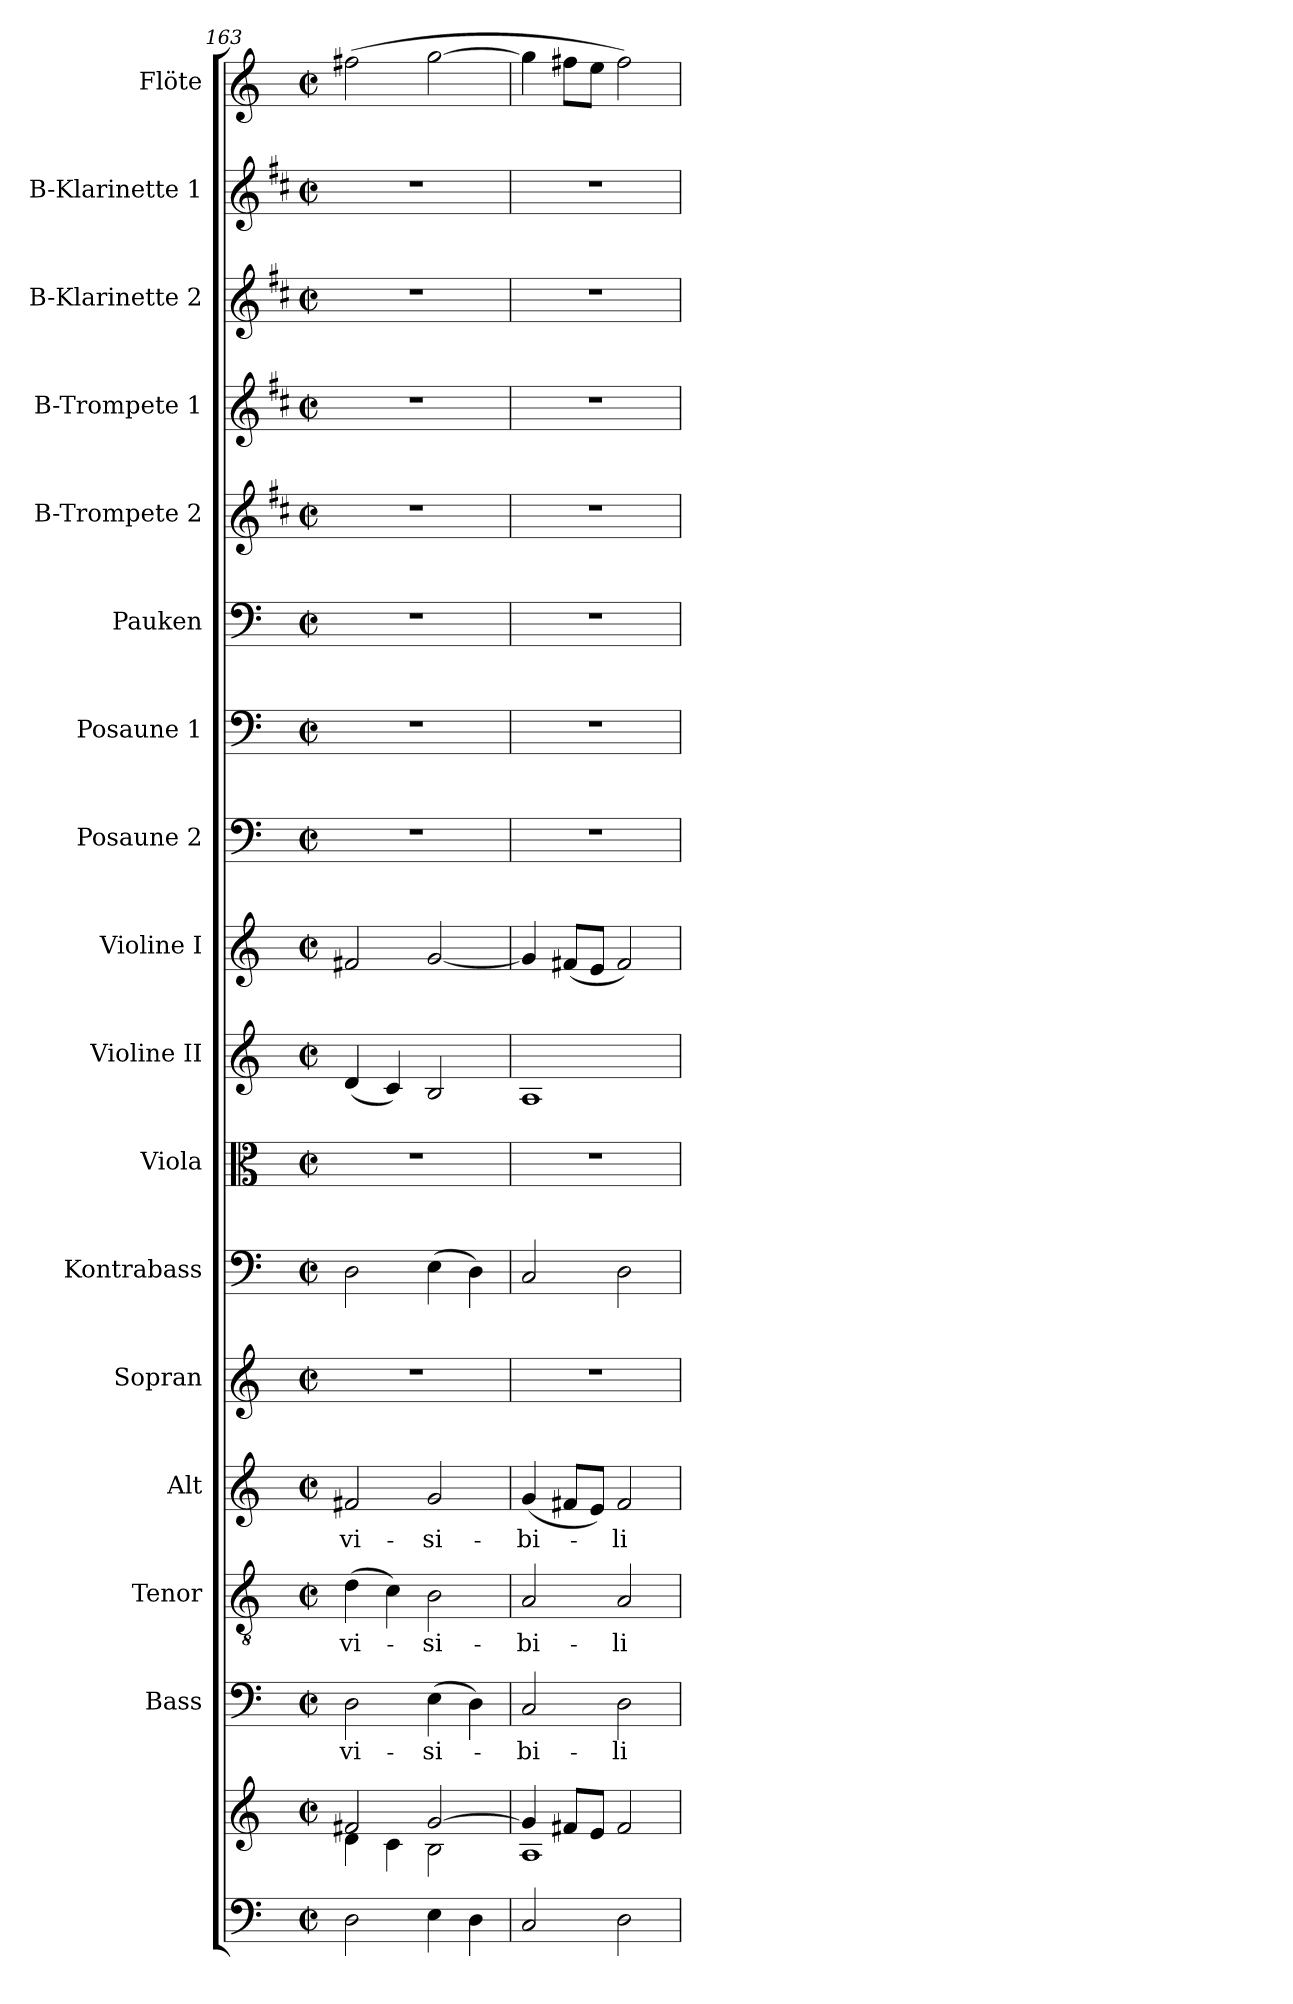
**kern	**kern	**kern	**text	**kern	**text	**kern	**text	**kern	**kern	**kern	**kern	**kern	**kern	**kern	**kern	**kern	**kern	**kern	**kern	**kern
*part17	*part17	*part16	*part16	*part15	*part15	*part14	*part14	*part13	*part12	*part11	*part10	*part9	*part8	*part7	*part6	*part5	*part4	*part3	*part2	*part1
*staff18	*staff17	*staff16	*staff16	*staff15	*staff15	*staff14	*staff14	*staff13	*staff12	*staff11	*staff10	*staff9	*staff8	*staff7	*staff6	*staff5	*staff4	*staff3	*staff2	*staff1
*	*	*I"Bass	*	*I"Tenor	*	*I"Alt	*	*I"Sopran	*I"Kontrabass	*I"Viola	*I"Violine II	*I"Violine I	*I"Posaune 2	*I"Posaune 1	*I"Pauken	*I"B-Trompete 2	*I"B-Trompete 1	*I"B-Klarinette 2	*I"B-Klarinette 1	*I"Flöte
*	*	*I'B.	*	*I'T.	*	*I'A.	*	*I'S.	*I'Kb.	*I'Vla.	*I'Vl. II	*I'Vl. I	*I'Pos. 2	*I'Pos. 1	*I'Pk.	*I'B Trp. 2	*I'B Trp. 1	*I'B Kl. 2	*I'B Kl. 1	*I'Fl.
*clefF4	*clefG2	*clefF4	*	*clefGv2	*	*clefG2	*	*clefG2	*clefF4	*clefC3	*clefG2	*clefG2	*clefF4	*clefF4	*clefF4	*clefG2	*clefG2	*clefG2	*clefG2	*clefG2
*	*	*	*	*	*	*	*	*	*ITrd7c12	*	*	*	*	*	*	*ITrd1c2	*ITrd1c2	*ITrd1c2	*ITrd1c2	*
*k[]	*k[]	*k[]	*	*k[]	*	*k[]	*	*k[]	*k[]	*k[]	*k[]	*k[]	*k[]	*k[]	*k[]	*k[]	*k[]	*k[]	*k[]	*k[]
*C:	*C:	*C:	*	*C:	*	*C:	*	*C:	*C:	*C:	*C:	*C:	*C:	*C:	*C:	*C:	*C:	*C:	*C:	*C:
*M2/2	*M2/2	*M2/2	*	*M2/2	*	*M2/2	*	*M2/2	*M2/2	*M2/2	*M2/2	*M2/2	*M2/2	*M2/2	*M2/2	*M2/2	*M2/2	*M2/2	*M2/2	*M2/2
*met(c|)	*met(c|)	*met(c|)	*	*met(c|)	*	*met(c|)	*	*met(c|)	*met(c|)	*met(c|)	*met(c|)	*met(c|)	*met(c|)	*met(c|)	*met(c|)	*met(c|)	*met(c|)	*met(c|)	*met(c|)	*met(c|)
=163	=163	=163	=163	=163	=163	=163	=163	=163	=163	=163	=163	=163	=163	=163	=163	=163	=163	=163	=163	=163
*	*^	*	*	*	*	*	*	*	*	*	*	*	*	*	*	*	*	*	*	*
!	!	!	!	!LO:LY:b	!	!LO:LY:b	!	!LO:LY:b	!	!	!	!	!	!	!	!	!	!	!	!	!
2D\	2f#X/	4d\	2D\	-vi-	(>4d\	-vi-	2f#X/	-vi-	1r	2DD\	1r	(<4d/	2f#X/	1r	1r	1r	1r	1r	1r	1r	(>2ff#X\
.	.	4c\	.	.	4c\)	.	.	.	.	.	.	4c/)	.	.	.	.	.	.	.	.	.
!	!	!	!	!LO:LY:b	!	!LO:LY:b	!	!LO:LY:b	!	!	!	!	!	!	!	!	!	!	!	!	!
4E\	[>2g/	2B\	(>4E\	-si-	2B\	-si-	2g/	-si-	.	(>4EE\	.	2B/	[2g/	.	.	.	.	.	.	.	[2gg\
4D\	.	.	4D\)	.	.	.	.	.	.	4DD\)	.	.	.	.	.	.	.	.	.	.	.
=164	=164	=164	=164	=164	=164	=164	=164	=164	=164	=164	=164	=164	=164	=164	=164	=164	=164	=164	=164	=164	=164
!	!	!	!	!LO:LY:b	!	!LO:LY:b	!	!LO:LY:b	!	!	!	!	!	!	!	!	!	!	!	!	!
2C/	4g/]	1A	2C/	-bi-	2A/	-bi-	(<4g/	-bi-	1r	2CC/	1r	1A	4g/]	1r	1r	1r	1r	1r	1r	1r	4gg\]
.	8f#X/L	.	.	.	.	.	8f#X/L	.	.	.	.	.	(<8f#X/L	.	.	.	.	.	.	.	8ff#X\L
.	8e/J	.	.	.	.	.	8e/J)	.	.	.	.	.	8e/J	.	.	.	.	.	.	.	8ee\J
!	!	!	!	!LO:LY:b	!	!LO:LY:b	!	!LO:LY:b	!	!	!	!	!	!	!	!	!	!	!	!	!
2D\	2f#/	.	2D\	-li-	2A/	-li-	2f#/	-li-	.	2DD\	.	.	2f#/)	.	.	.	.	.	.	.	2ff#\)
*	*v	*v	*	*	*	*	*	*	*	*	*	*	*	*	*	*	*	*	*	*	*
=	=	=	=	=	=	=	=	=	=	=	=	=	=	=	=	=	=	=	=	=
*-	*-	*-	*-	*-	*-	*-	*-	*-	*-	*-	*-	*-	*-	*-	*-	*-	*-	*-	*-	*-
